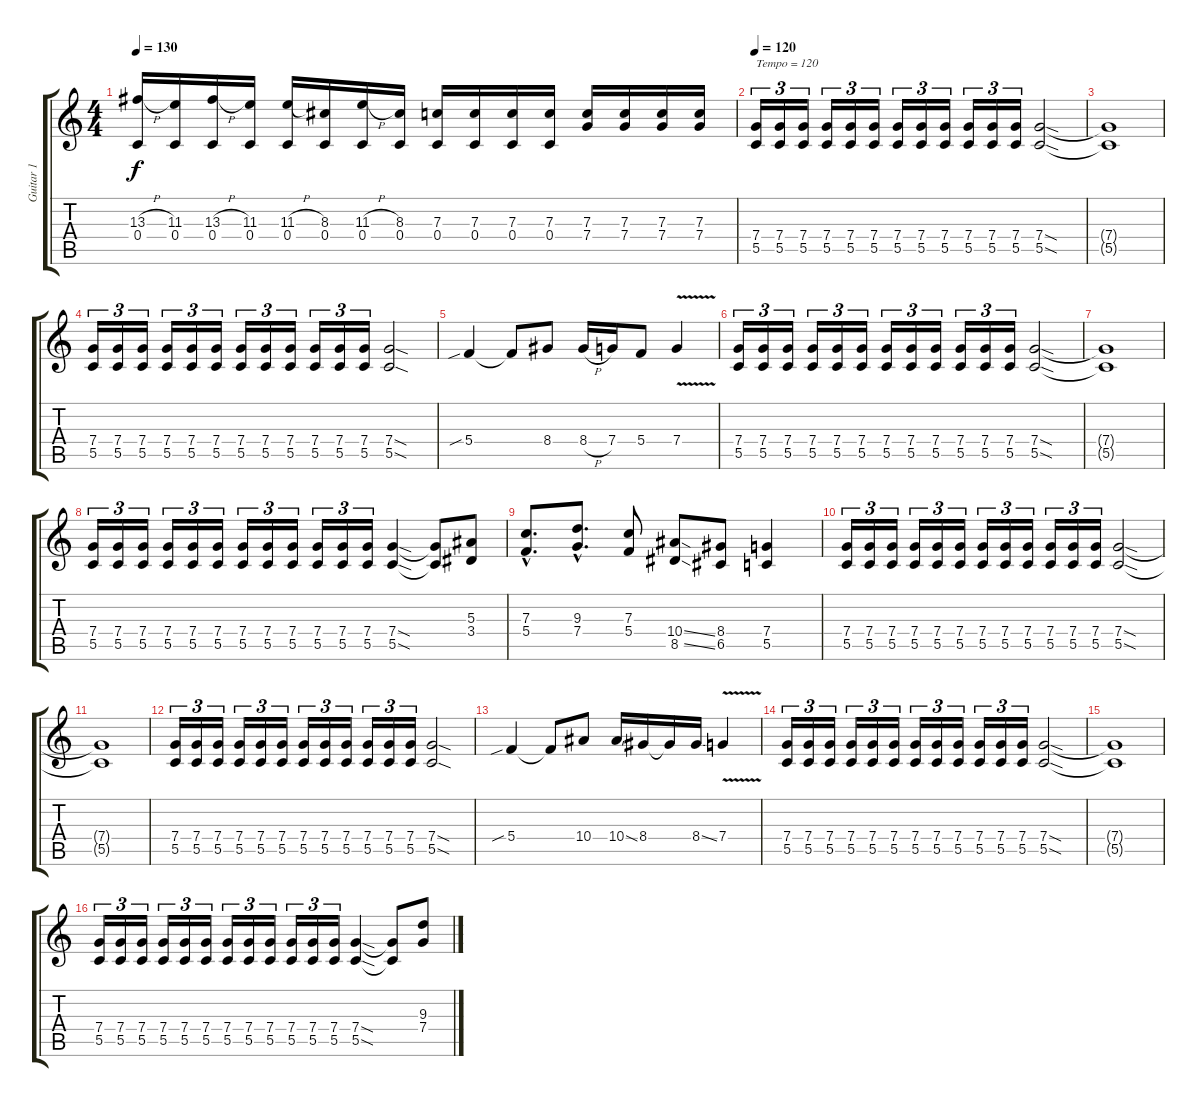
\track ("Guitar 1" "Guitar 1") {instrument overdrivenguitar}
\staff {score tabs}
\tuning (D4 A3 F3 C3 G2 C2) {hide}
\ts (4 4)
\tempo 130
\clef g2
\ks c
(13.3{h} 0.4).16{dy f} (11.3 0.4).16 (13.3{h} 0.4).16 (11.3 0.4).16 (11.3{h} 0.4).16 (8.3 0.4).16 (11.3{h} 0.4).16 (8.3 0.4).16 (7.3 0.4).16 (7.3 0.4).16 (7.3 0.4).16 (7.3 0.4).16 (7.3 7.4).16 (7.3 7.4).16 (7.3 7.4).16 (7.3 7.4).16 |
\section ("" "")
\tempo 120
(7.4 5.5).16{tu (3 2) txt "Tempo = 120"} (7.4 5.5).16{tu (3 2)} (7.4 5.5).16{tu (3 2)} (7.4 5.5).16{tu (3 2)} (7.4 5.5).16{tu (3 2)} (7.4 5.5).16{tu (3 2)} (7.4 5.5).16{tu (3 2)} (7.4 5.5).16{tu (3 2)} (7.4 5.5).16{tu (3 2)} (7.4 5.5).16{tu (3 2)} (7.4 5.5).16{tu (3 2)} (7.4 5.5).16{tu (3 2)} (7.4{sod} 5.5{sod}).2 |
(7.4{t} 5.5{t}).1 |
(7.4 5.5).16{tu (3 2)} (7.4 5.5).16{tu (3 2)} (7.4 5.5).16{tu (3 2)} (7.4 5.5).16{tu (3 2)} (7.4 5.5).16{tu (3 2)} (7.4 5.5).16{tu (3 2)} (7.4 5.5).16{tu (3 2)} (7.4 5.5).16{tu (3 2)} (7.4 5.5).16{tu (3 2)} (7.4 5.5).16{tu (3 2)} (7.4 5.5).16{tu (3 2)} (7.4 5.5).16{tu (3 2)} (7.4{sod} 5.5{sod}).2 |
5.4{sib}.4 5.4{t}.8 8.4.8 8.4{h}.16 7.4.16 5.4.8 7.4{v}.4 |
(7.4 5.5).16{tu (3 2)} (7.4 5.5).16{tu (3 2)} (7.4 5.5).16{tu (3 2)} (7.4 5.5).16{tu (3 2)} (7.4 5.5).16{tu (3 2)} (7.4 5.5).16{tu (3 2)} (7.4 5.5).16{tu (3 2)} (7.4 5.5).16{tu (3 2)} (7.4 5.5).16{tu (3 2)} (7.4 5.5).16{tu (3 2)} (7.4 5.5).16{tu (3 2)} (7.4 5.5).16{tu (3 2)} (7.4{sod} 5.5{sod}).2 |
(7.4{t} 5.5{t}).1 |
(7.4 5.5).16{tu (3 2)} (7.4 5.5).16{tu (3 2)} (7.4 5.5).16{tu (3 2)} (7.4 5.5).16{tu (3 2)} (7.4 5.5).16{tu (3 2)} (7.4 5.5).16{tu (3 2)} (7.4 5.5).16{tu (3 2)} (7.4 5.5).16{tu (3 2)} (7.4 5.5).16{tu (3 2)} (7.4 5.5).16{tu (3 2)} (7.4 5.5).16{tu (3 2)} (7.4 5.5).16{tu (3 2)} (7.4{sod} 5.5{sod}).4 (7.4{t} 5.5{t}).8 (5.3 3.4).8 |
(7.3{hac} 5.4{hac}).8{d} (9.3{hac} 7.4{hac}).8{d} (7.3 5.4).8 (10.4{ss} 8.5{ss}).8 (8.4 6.5).8 (7.4 5.5).4 |
(7.4 5.5).16{tu (3 2)} (7.4 5.5).16{tu (3 2)} (7.4 5.5).16{tu (3 2)} (7.4 5.5).16{tu (3 2)} (7.4 5.5).16{tu (3 2)} (7.4 5.5).16{tu (3 2)} (7.4 5.5).16{tu (3 2)} (7.4 5.5).16{tu (3 2)} (7.4 5.5).16{tu (3 2)} (7.4 5.5).16{tu (3 2)} (7.4 5.5).16{tu (3 2)} (7.4 5.5).16{tu (3 2)} (7.4{sod} 5.5{sod}).2 |
(7.4{t} 5.5{t}).1 |
(7.4 5.5).16{tu (3 2)} (7.4 5.5).16{tu (3 2)} (7.4 5.5).16{tu (3 2)} (7.4 5.5).16{tu (3 2)} (7.4 5.5).16{tu (3 2)} (7.4 5.5).16{tu (3 2)} (7.4 5.5).16{tu (3 2)} (7.4 5.5).16{tu (3 2)} (7.4 5.5).16{tu (3 2)} (7.4 5.5).16{tu (3 2)} (7.4 5.5).16{tu (3 2)} (7.4 5.5).16{tu (3 2)} (7.4{sod} 5.5{sod}).2 |
5.4{sib}.4 5.4{t}.8 10.4.8 10.4{ss}.16 8.4.16 8.4{t}.16 8.4{ss}.16 7.4{v}.4 |
(7.4 5.5).16{tu (3 2)} (7.4 5.5).16{tu (3 2)} (7.4 5.5).16{tu (3 2)} (7.4 5.5).16{tu (3 2)} (7.4 5.5).16{tu (3 2)} (7.4 5.5).16{tu (3 2)} (7.4 5.5).16{tu (3 2)} (7.4 5.5).16{tu (3 2)} (7.4 5.5).16{tu (3 2)} (7.4 5.5).16{tu (3 2)} (7.4 5.5).16{tu (3 2)} (7.4 5.5).16{tu (3 2)} (7.4{sod} 5.5{sod}).2 |
(7.4{t} 5.5{t}).1 |
(7.4 5.5).16{tu (3 2)} (7.4 5.5).16{tu (3 2)} (7.4 5.5).16{tu (3 2)} (7.4 5.5).16{tu (3 2)} (7.4 5.5).16{tu (3 2)} (7.4 5.5).16{tu (3 2)} (7.4 5.5).16{tu (3 2)} (7.4 5.5).16{tu (3 2)} (7.4 5.5).16{tu (3 2)} (7.4 5.5).16{tu (3 2)} (7.4 5.5).16{tu (3 2)} (7.4 5.5).16{tu (3 2)} (7.4{sod} 5.5{sod}).4 (7.4{t} 5.5{t}).8 (9.3 7.4).8
